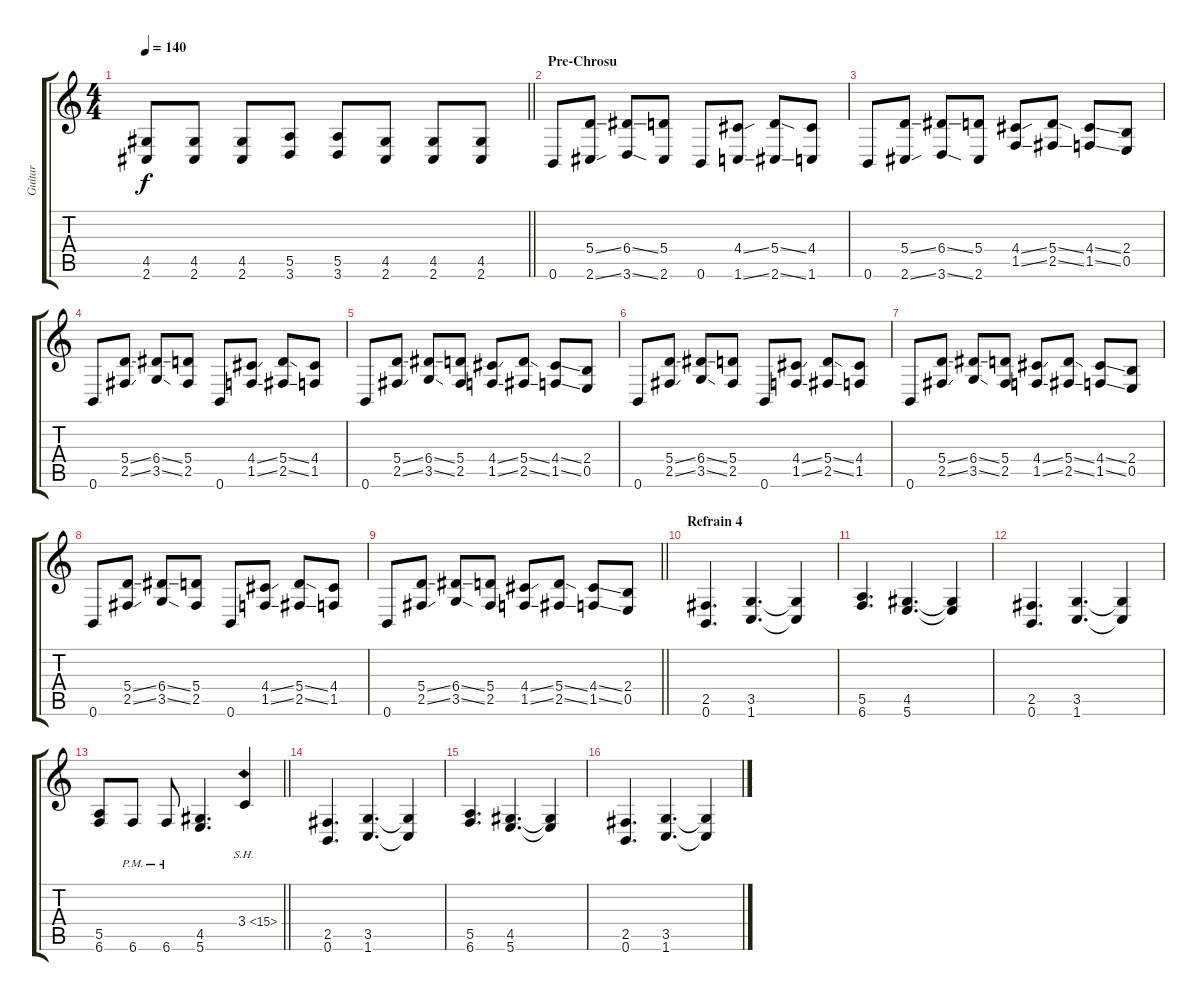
\track ("Guitar" "Guitar") {instrument distortionguitar}
\staff {score tabs}
\tuning (B3 Gb3 D3 A2 E2 B1) {hide}
\ts (4 4)
\tempo 140
\clef g2
\barLineRight lightlight
\ks c
(4.5 2.6).8{dy f} (4.5 2.6).8 (4.5 2.6).8 (5.5 3.6).8 (5.5 3.6).8 (4.5 2.6).8 (4.5 2.6).8 (4.5 2.6).8 |
\section ("" "Pre-Chrosu")
0.6.8 (5.4{ss} 2.6{ss}).8 (6.4{ss} 3.6{ss}).8 (5.4 2.6).8 0.6.8 (4.4{ss} 1.6{ss}).8 (5.4{ss} 2.6{ss}).8 (4.4 1.6).8 |
0.6.8 (5.4{ss} 2.6{ss}).8 (6.4{ss} 3.6{ss}).8 (5.4 2.6).8 (4.4{ss} 1.5{ss}).8 (5.4{ss} 2.5{ss}).8 (4.4{ss} 1.5{ss}).8 (2.4 0.5).8 |
0.6.8 (5.4{ss} 2.5{ss}).8 (6.4{ss} 3.5{ss}).8 (5.4 2.5).8 0.6.8 (4.4{ss} 1.5{ss}).8 (5.4{ss} 2.5{ss}).8 (4.4 1.5).8 |
0.6.8 (5.4{ss} 2.5{ss}).8 (6.4{ss} 3.5{ss}).8 (5.4 2.5).8 (4.4{ss} 1.5{ss}).8 (5.4{ss} 2.5{ss}).8 (4.4{ss} 1.5{ss}).8 (2.4 0.5).8 |
0.6.8 (5.4{ss} 2.5{ss}).8 (6.4{ss} 3.5{ss}).8 (5.4 2.5).8 0.6.8 (4.4{ss} 1.5{ss}).8 (5.4{ss} 2.5{ss}).8 (4.4 1.5).8 |
0.6.8 (5.4{ss} 2.5{ss}).8 (6.4{ss} 3.5{ss}).8 (5.4 2.5).8 (4.4{ss} 1.5{ss}).8 (5.4{ss} 2.5{ss}).8 (4.4{ss} 1.5{ss}).8 (2.4 0.5).8 |
0.6.8 (5.4{ss} 2.5{ss}).8 (6.4{ss} 3.5{ss}).8 (5.4 2.5).8 0.6.8 (4.4{ss} 1.5{ss}).8 (5.4{ss} 2.5{ss}).8 (4.4 1.5).8 |
\barLineRight lightlight
0.6.8 (5.4{ss} 2.5{ss}).8 (6.4{ss} 3.5{ss}).8 (5.4 2.5).8 (4.4{ss} 1.5{ss}).8 (5.4{ss} 2.5{ss}).8 (4.4{ss} 1.5{ss}).8 (2.4 0.5).8 |
\section ("" "Refrain 4")
(2.5 0.6).4{d} (3.5 1.6).4{d} (3.5{t} 1.6{t}).4 |
(5.5 6.6).4{d} (4.5 5.6).4{d} (4.5{t} 5.6{t}).4 |
(2.5 0.6).4{d} (3.5 1.6).4{d} (3.5{t} 1.6{t}).4 |
\barLineRight lightlight
(5.5 6.6).8 6.6{pm}.8 6.6{pm}.8 (4.5 5.6).4{d} 3.4{sh 12}.4 |
(2.5 0.6).4{d} (3.5 1.6).4{d} (3.5{t} 1.6{t}).4 |
(5.5 6.6).4{d} (4.5 5.6).4{d} (4.5{t} 5.6{t}).4 |
(2.5 0.6).4{d} (3.5 1.6).4{d} (3.5{t} 1.6{t}).4
